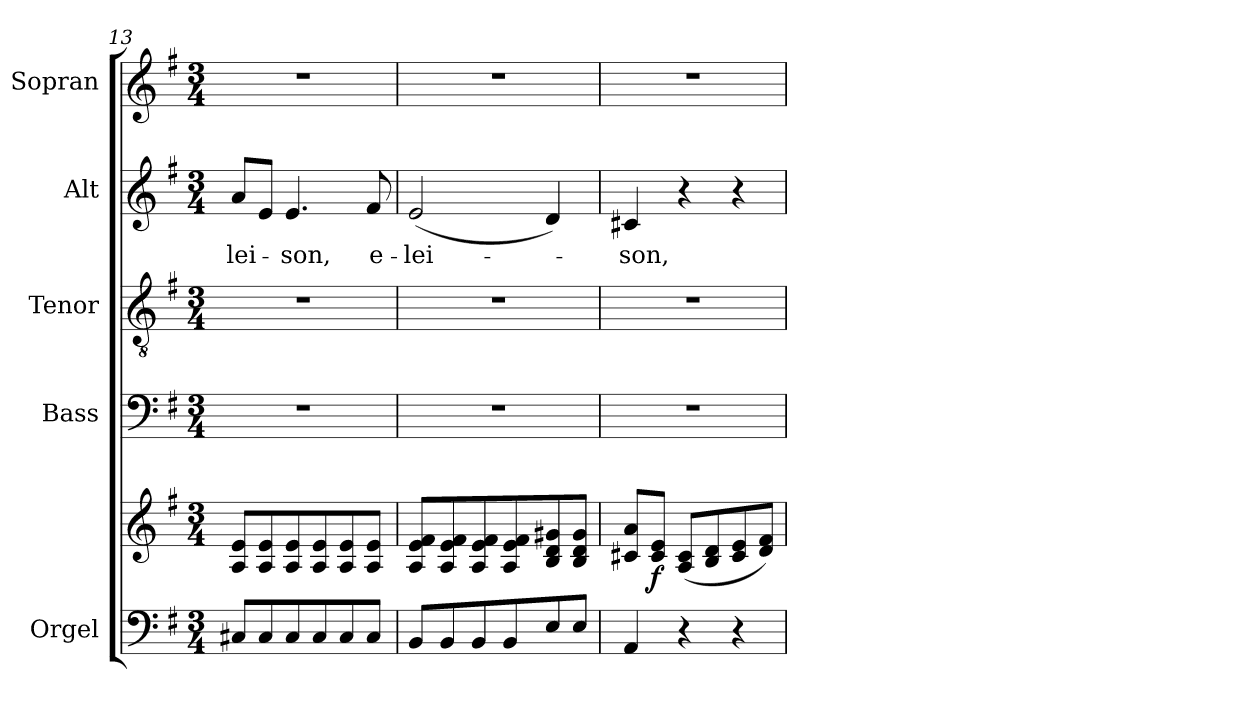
**kern	**kern	**dynam	**kern	**kern	**kern	**text	**kern
*part5	*part5	*part5	*part4	*part3	*part2	*part2	*part1
*staff6	*staff5	*staff5/6	*staff4	*staff3	*staff2	*staff2	*staff1
*I"Orgel	*	*	*I"Bass	*I"Tenor	*I"Alt	*	*I"Sopran
*I'Org.	*	*	*I'B.	*I'T.	*I'A.	*	*I'S.
*clefF4	*clefG2	*	*clefF4	*clefGv2	*clefG2	*	*clefG2
*k[f#]	*k[f#]	*	*k[f#]	*k[f#]	*k[f#]	*	*k[f#]
*G:	*G:	*	*G:	*G:	*G:	*	*G:
*M3/4	*M3/4	*	*M3/4	*M3/4	*M3/4	*	*M3/4
=13	=13	=13	=13	=13	=13	=13	=13
!	!	!	!	!	!	!LO:LY:b	!
8C#X/L	8A/ 8e/L	.	2.r	2.r	8a/L	-lei-	2.r
8C#/	8A/ 8e/	.	.	.	8e/J	.	.
!	!	!	!	!	!	!LO:LY:b	!
8C#/	8A/ 8e/	.	.	.	4.e/	-son,	.
8C#/	8A/ 8e/	.	.	.	.	.	.
8C#/	8A/ 8e/	.	.	.	.	.	.
!	!	!	!	!	!	!LO:LY:b	!
8C#/J	8A/ 8e/J	.	.	.	8f#/	e-	.
!!LO:PB:g=z
=14	=14	=14	=14	=14	=14	=14	=14
!	!	!	!	!	!	!LO:LY:b	!
8BB/L	8A/ 8e/ 8f#/L	.	2.r	2.r	(<2e/	-lei-	2.r
8BB/	8A/ 8e/ 8f#/	.	.	.	.	.	.
8BB/	8A/ 8e/ 8f#/	.	.	.	.	.	.
8BB/	8A/ 8e/ 8f#/	.	.	.	.	.	.
8E/	8B/ 8d/ 8g#X/	.	.	.	4d/)	.	.
8E/J	8B/ 8d/ 8g#/J	.	.	.	.	.	.
=15	=15	=15	=15	=15	=15	=15	=15
!	!	!	!	!	!	!LO:LY:b	!
4AA/	8c#X/ 8a/L	.	2.r	2.r	4c#X/	-son,	2.r
!	!	!LO:DY:b	!	!	!	!	!
.	8c#/ 8e/J	f	.	.	.	.	.
4r	(<8A/ 8c#/L	.	.	.	4r	.	.
.	8B/ 8d/	.	.	.	.	.	.
4r	8c#/ 8e/	.	.	.	4r	.	.
.	8d/ 8f#/J)	.	.	.	.	.	.
=	=	=	=	=	=	=	=
*-	*-	*-	*-	*-	*-	*-	*-
